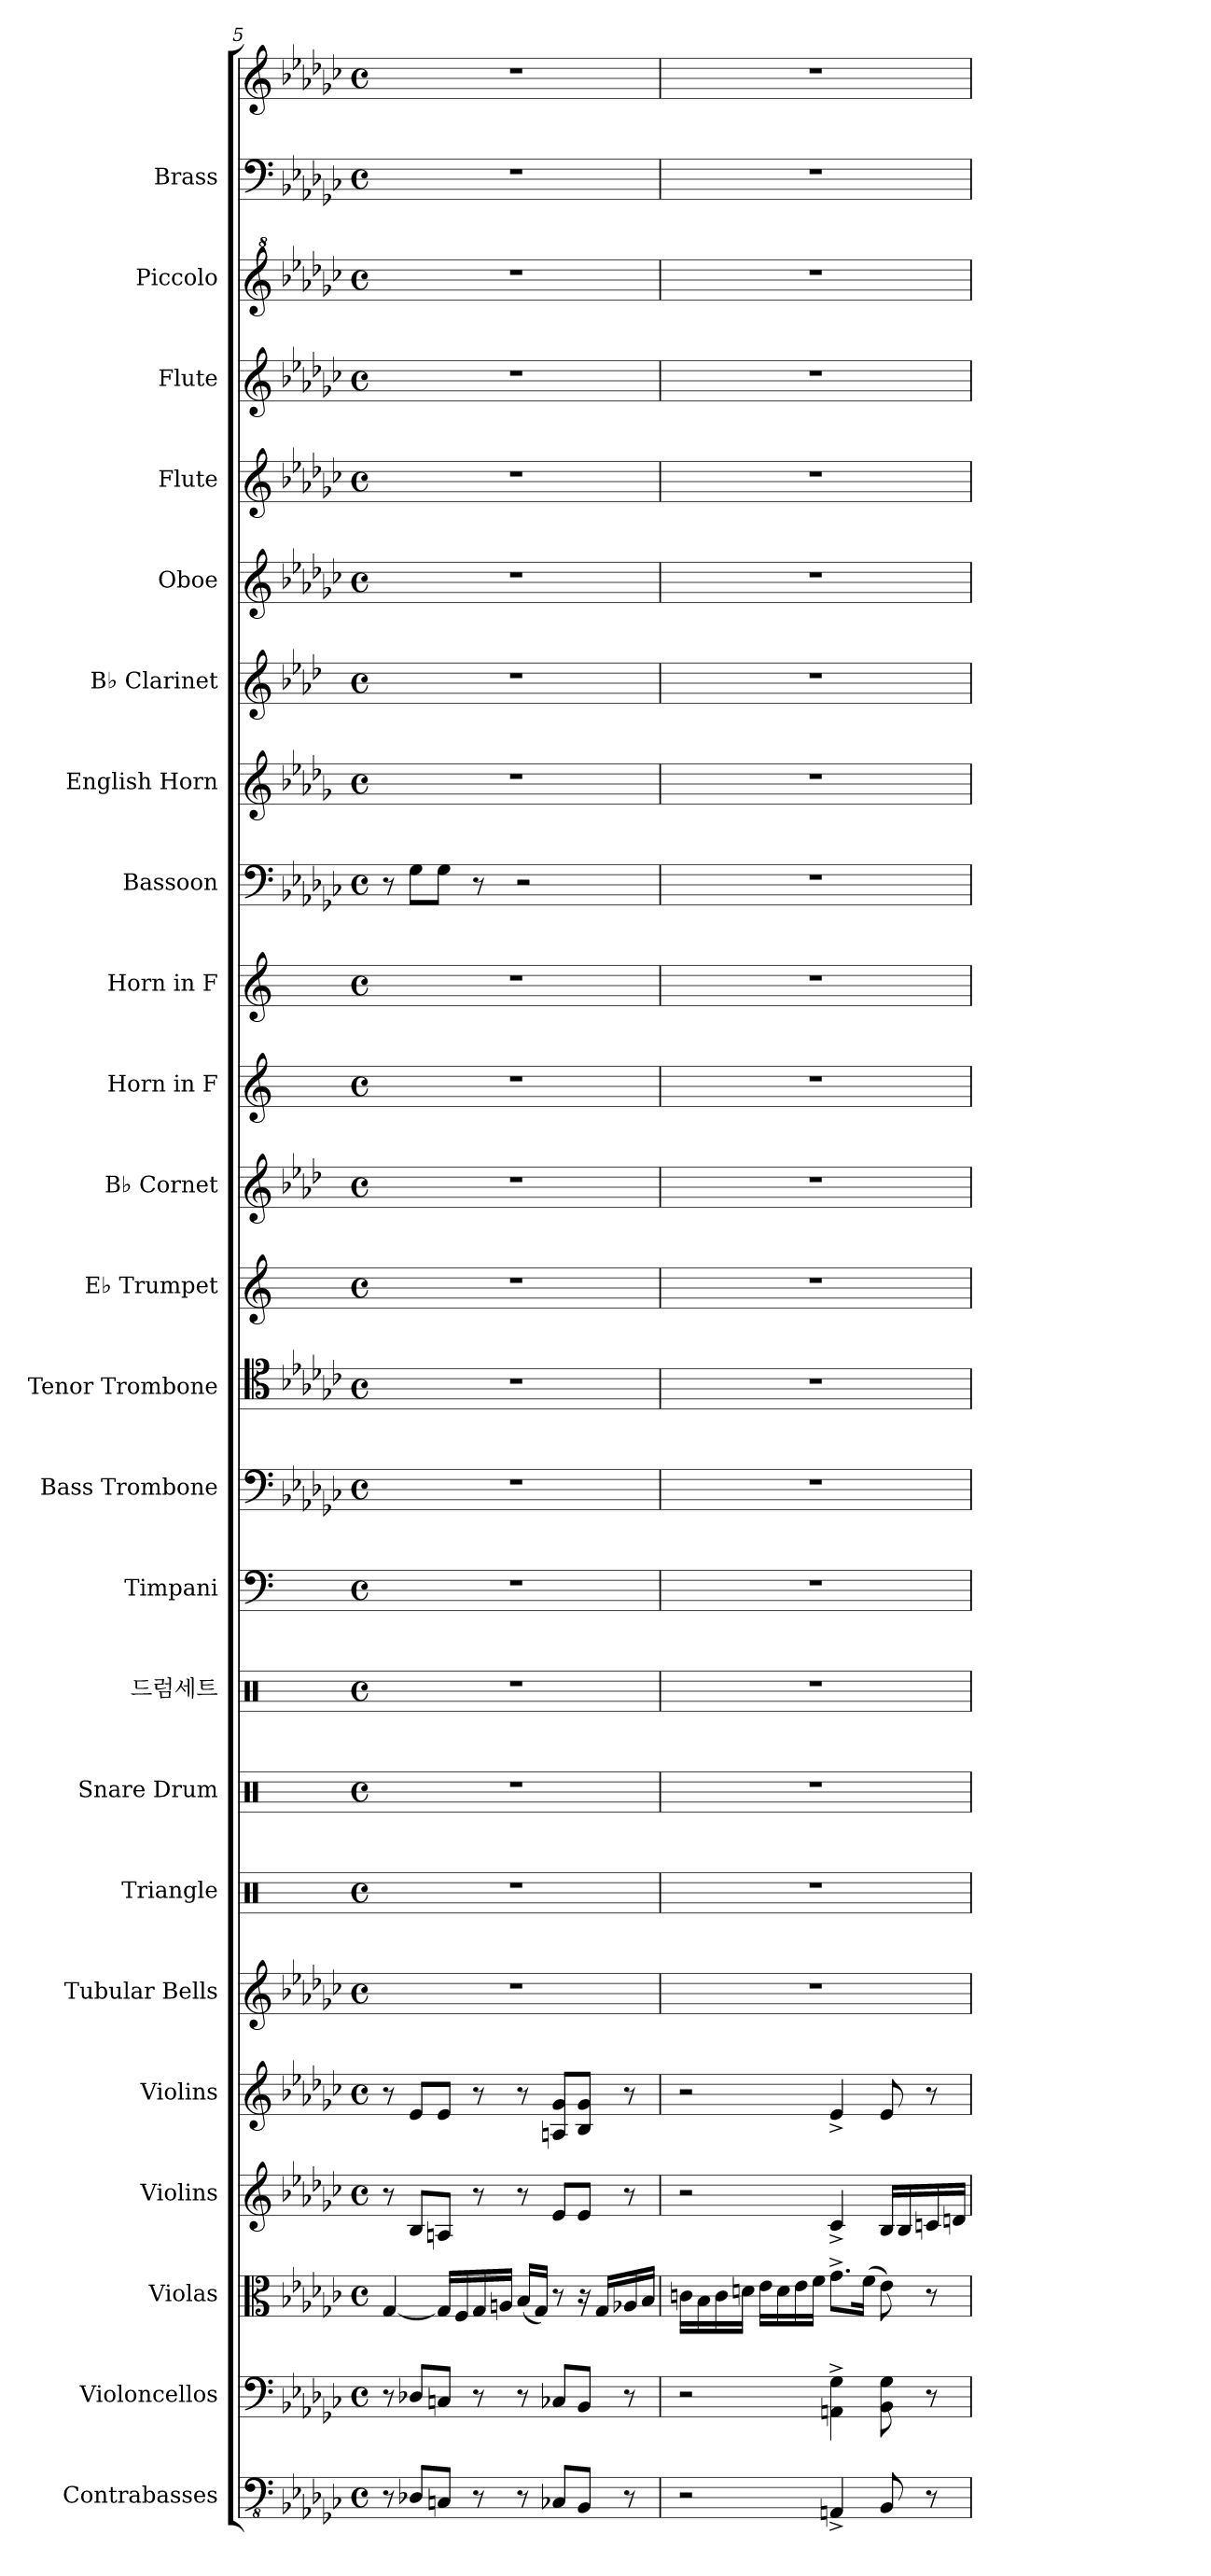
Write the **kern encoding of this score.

**kern	**kern	**kern	**kern	**kern	**kern	**kern	**kern	**kern	**kern	**kern	**kern	**kern	**kern	**kern	**kern	**kern	**kern	**kern	**kern	**kern	**kern	**kern	**kern	**kern
*part24	*part23	*part22	*part21	*part20	*part19	*part18	*part17	*part16	*part15	*part14	*part13	*part12	*part11	*part10	*part9	*part8	*part7	*part6	*part5	*part4	*part3	*part2	*part1	*part1
*staff25	*staff24	*staff23	*staff22	*staff21	*staff20	*staff19	*staff18	*staff17	*staff16	*staff15	*staff14	*staff13	*staff12	*staff11	*staff10	*staff9	*staff8	*staff7	*staff6	*staff5	*staff4	*staff3	*staff2	*staff1
*I"Contrabasses	*I"Violoncellos	*I"Violas	*I"Violins	*I"Violins	*I"Tubular Bells	*I"Triangle	*I"Snare Drum	*I"드럼세트	*I"Timpani	*I"Bass Trombone	*I"Tenor Trombone	*I"E♭ Trumpet	*I"B♭ Cornet	*I"Horn in F	*I"Horn in F	*I"Bassoon	*I"English Horn	*I"B♭ Clarinet	*I"Oboe	*I"Flute	*I"Flute	*I"Piccolo	*I"Brass	*
*I'Cbs.	*I'Vcs.	*I'Vlas.	*I'Vlns.	*I'Vlns.	*I'Tu. Be.	*I'Trgl.	*I'SD	*	*I'Timp.	*I'B. Tbn.	*I'T. Tbn.	*I'E♭ Tpt.	*I'B♭ Cnt.	*	*	*I'Bsn.	*I'E. Hn.	*I'B♭ Cl.	*I'Ob.	*I'Fl.	*I'Fl.	*I'Picc.	*I'Br.	*
*clefFv4	*clefF4	*clefC3	*clefG2	*clefG2	*clefG2	*clefX	*clefX	*clefX	*clefF4	*clefF4	*clefC4	*clefG2	*clefG2	*clefG2	*clefG2	*clefF4	*clefG2	*clefG2	*clefG2	*clefG2	*clefG2	*clefG^2	*clefF4	*clefG2
*	*	*	*	*	*	*	*	*	*	*	*	*ITrd-2c-3	*ITrd1c2	*ITrd4c7	*ITrd4c7	*	*ITrd4c7	*ITrd1c2	*	*	*	*ITrd-7c-12	*	*
*k[b-e-a-d-g-c-]	*k[b-e-a-d-g-c-]	*k[b-e-a-d-g-c-]	*k[b-e-a-d-g-c-]	*k[b-e-a-d-g-c-]	*k[b-e-a-d-g-c-]	*k[]	*k[]	*k[]	*k[]	*k[b-e-a-d-g-c-]	*k[b-e-a-d-g-c-]	*k[b-e-a-]	*k[b-e-a-d-g-c-]	*k[b-]	*k[b-]	*k[b-e-a-d-g-c-]	*k[b-e-a-d-g-c-]	*k[b-e-a-d-g-c-]	*k[b-e-a-d-g-c-]	*k[b-e-a-d-g-c-]	*k[b-e-a-d-g-c-]	*k[b-e-a-d-g-c-]	*k[b-e-a-d-g-c-]	*k[b-e-a-d-g-c-]
*M4/4	*M4/4	*M4/4	*M4/4	*M4/4	*M4/4	*M4/4	*M4/4	*M4/4	*M4/4	*M4/4	*M4/4	*M4/4	*M4/4	*M4/4	*M4/4	*M4/4	*M4/4	*M4/4	*M4/4	*M4/4	*M4/4	*M4/4	*M4/4	*M4/4
*met(c)	*met(c)	*met(c)	*met(c)	*met(c)	*met(c)	*met(c)	*met(c)	*met(c)	*met(c)	*met(c)	*met(c)	*met(c)	*met(c)	*met(c)	*met(c)	*met(c)	*met(c)	*met(c)	*met(c)	*met(c)	*met(c)	*met(c)	*met(c)	*met(c)
=5	=5	=5	=5	=5	=5	=5	=5	=5	=5	=5	=5	=5	=5	=5	=5	=5	=5	=5	=5	=5	=5	=5	=5	=5
8r	8r	[4G-/	8r	8r	1r	1r	1r	1r	1r	1r	1r	1r	1r	1r	1r	8r	1r	1r	1r	1r	1r	1r	1r	1r
8DD-X/L	8D-X/L	.	8B-/L	8e-/L	.	.	.	.	.	.	.	.	.	.	.	8G-\L	.	.	.	.	.	.	.	.
8CCn/J	8Cn/J	16G-/LL]	8An/J	8e-/J	.	.	.	.	.	.	.	.	.	.	.	8G-\J	.	.	.	.	.	.	.	.
.	.	16F/	.	.	.	.	.	.	.	.	.	.	.	.	.	.	.	.	.	.	.	.	.	.
8r	8r	16G-/	8r	8r	.	.	.	.	.	.	.	.	.	.	.	8r	.	.	.	.	.	.	.	.
.	.	16An/JJ	.	.	.	.	.	.	.	.	.	.	.	.	.	.	.	.	.	.	.	.	.	.
8r	8r	(16B-/LL	8r	8r	.	.	.	.	.	.	.	.	.	.	.	2r	.	.	.	.	.	.	.	.
.	.	16G-/JJ)	.	.	.	.	.	.	.	.	.	.	.	.	.	.	.	.	.	.	.	.	.	.
8CC-X/L	8C-X/L	8r	8e-/L	8An/ 8g-/L	.	.	.	.	.	.	.	.	.	.	.	.	.	.	.	.	.	.	.	.
8BBB-/J	8BB-/J	16r	8e-/J	8B-/ 8g-/J	.	.	.	.	.	.	.	.	.	.	.	.	.	.	.	.	.	.	.	.
.	.	16G-/LL	.	.	.	.	.	.	.	.	.	.	.	.	.	.	.	.	.	.	.	.	.	.
8r	8r	16A-X/	8r	8r	.	.	.	.	.	.	.	.	.	.	.	.	.	.	.	.	.	.	.	.
.	.	16B-/JJ	.	.	.	.	.	.	.	.	.	.	.	.	.	.	.	.	.	.	.	.	.	.
=6	=6	=6	=6	=6	=6	=6	=6	=6	=6	=6	=6	=6	=6	=6	=6	=6	=6	=6	=6	=6	=6	=6	=6	=6
2r	2r	16cn\LL	2r	2r	1r	1r	1r	1r	1r	1r	1r	1r	1r	1r	1r	1r	1r	1r	1r	1r	1r	1r	1r	1r
.	.	16B-\	.	.	.	.	.	.	.	.	.	.	.	.	.	.	.	.	.	.	.	.	.	.
.	.	16c\	.	.	.	.	.	.	.	.	.	.	.	.	.	.	.	.	.	.	.	.	.	.
.	.	16dn\JJ	.	.	.	.	.	.	.	.	.	.	.	.	.	.	.	.	.	.	.	.	.	.
.	.	16e-\LL	.	.	.	.	.	.	.	.	.	.	.	.	.	.	.	.	.	.	.	.	.	.
.	.	16d\	.	.	.	.	.	.	.	.	.	.	.	.	.	.	.	.	.	.	.	.	.	.
.	.	16e-\	.	.	.	.	.	.	.	.	.	.	.	.	.	.	.	.	.	.	.	.	.	.
.	.	16f\JJ	.	.	.	.	.	.	.	.	.	.	.	.	.	.	.	.	.	.	.	.	.	.
4AAAn^/	4AAn\^ 4G-\^	8.g-^\L	4c-^/	4e-^/	.	.	.	.	.	.	.	.	.	.	.	.	.	.	.	.	.	.	.	.
.	.	(16f\Jk	.	.	.	.	.	.	.	.	.	.	.	.	.	.	.	.	.	.	.	.	.	.
8BBB-/	8BB-\ 8G-\	8e-\)	16B-/LL	8e-/	.	.	.	.	.	.	.	.	.	.	.	.	.	.	.	.	.	.	.	.
.	.	.	16B-/	.	.	.	.	.	.	.	.	.	.	.	.	.	.	.	.	.	.	.	.	.
8r	8r	8r	16cn/	8r	.	.	.	.	.	.	.	.	.	.	.	.	.	.	.	.	.	.	.	.
.	.	.	16dn/JJ	.	.	.	.	.	.	.	.	.	.	.	.	.	.	.	.	.	.	.	.	.
=	=	=	=	=	=	=	=	=	=	=	=	=	=	=	=	=	=	=	=	=	=	=	=	=
*-	*-	*-	*-	*-	*-	*-	*-	*-	*-	*-	*-	*-	*-	*-	*-	*-	*-	*-	*-	*-	*-	*-	*-	*-
